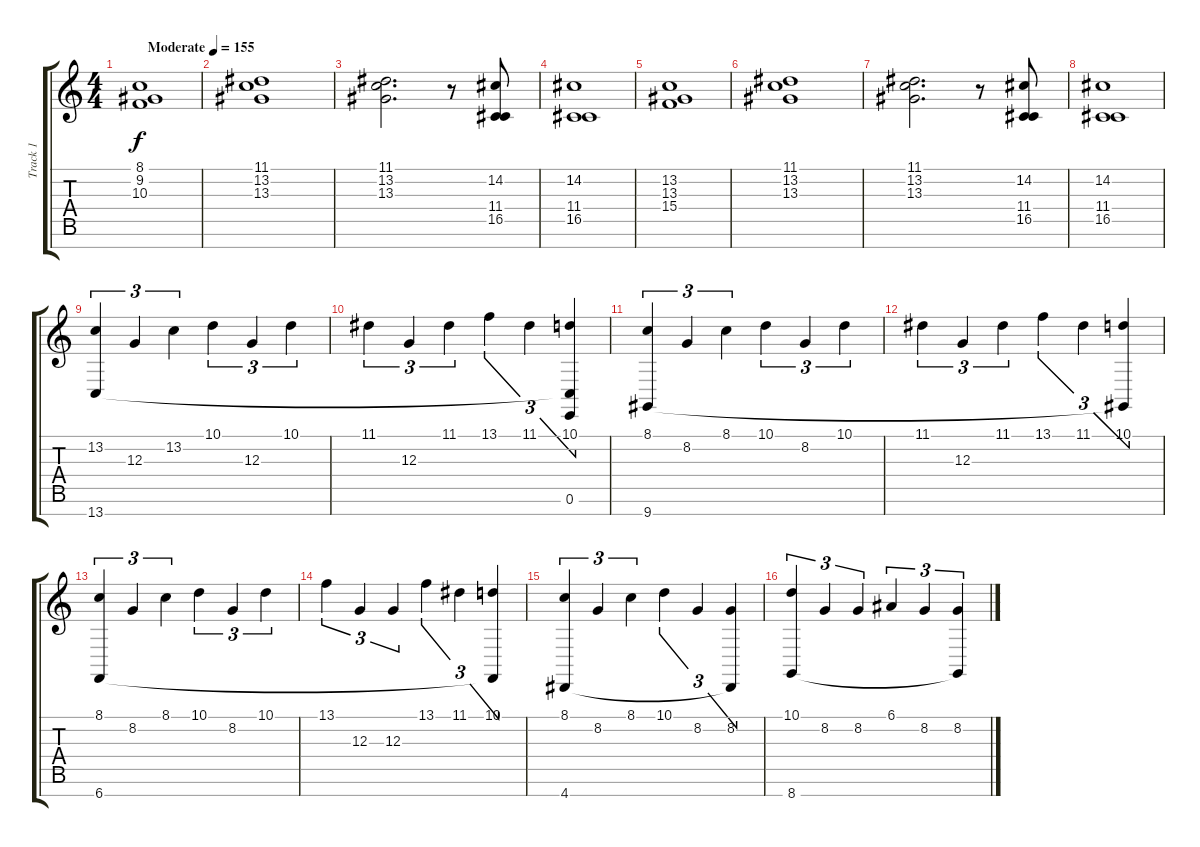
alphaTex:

\track ("Track 1" "Track 1") {instrument acousticgrandpiano}
\staff {score tabs}
\tuning (E4 B3 G3 D3 A2 E2 B1) {hide}
\ts (4 4)
\tempo (155 "Moderate")
\clef g2
\ks c
(8.1 9.2 10.3).1{dy f instrument acousticgrandpiano} |
(11.1 13.2 13.3).1 |
(11.1 13.2 13.3).2{d} r.8 (14.2 11.4 16.5).8 |
(14.2 11.4 16.5).1 |
(13.2 13.3 15.4).1 |
(11.1 13.2 13.3).1 |
(11.1 13.2 13.3).2{d} r.8 (14.2 11.4 16.5).8 |
(14.2 11.4 16.5).1 |
(13.2 13.7).4{tu (3 2)} 12.3.4{tu (3 2)} 13.2.4{tu (3 2)} 10.1.4{tu (3 2)} 12.3.4{tu (3 2)} 10.1.4{tu (3 2)} |
11.1.4{tu (3 2)} 12.3.4{tu (3 2)} 11.1.4{tu (3 2)} 13.1.4{tu (3 2)} 11.1.4{tu (3 2)} (10.1 0.6 13.7{t}).4{tu (3 2)} |
(8.1 9.7).4{tu (3 2)} 8.2.4{tu (3 2)} 8.1.4{tu (3 2)} 10.1.4{tu (3 2)} 8.2.4{tu (3 2)} 10.1.4{tu (3 2)} |
11.1.4{tu (3 2)} 12.3.4{tu (3 2)} 11.1.4{tu (3 2)} 13.1.4{tu (3 2)} 11.1.4{tu (3 2)} (10.1 9.7{t}).4{tu (3 2)} |
(8.1 6.7).4{tu (3 2)} 8.2.4{tu (3 2)} 8.1.4{tu (3 2)} 10.1.4{tu (3 2)} 8.2.4{tu (3 2)} 10.1.4{tu (3 2)} |
13.1.4{tu (3 2)} 12.3.4{tu (3 2)} 12.3.4{tu (3 2)} 13.1.4{tu (3 2)} 11.1.4{tu (3 2)} (10.1 6.7{t}).4{tu (3 2)} |
(8.1 4.7).4{tu (3 2)} 8.2.4{tu (3 2)} 8.1.4{tu (3 2)} 10.1.4{tu (3 2)} 8.2.4{tu (3 2)} (8.2 4.7{t}).4{tu (3 2)} |
(10.1 8.7).4{tu (3 2)} 8.2.4{tu (3 2)} 8.2.4{tu (3 2)} 6.1.4{tu (3 2)} 8.2.4{tu (3 2)} (8.2 8.7{t}).4{tu (3 2)}
